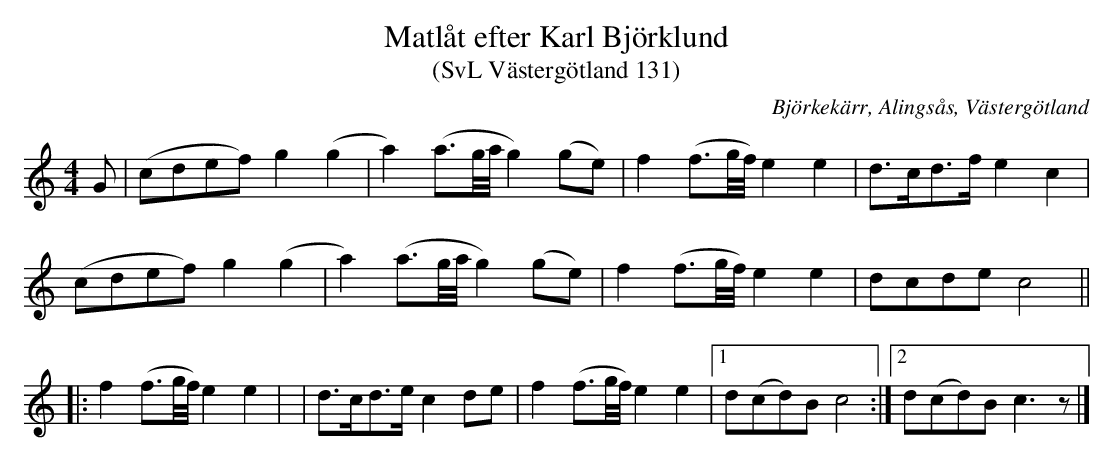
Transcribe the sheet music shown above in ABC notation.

X:1
T:Matlåt efter Karl Björklund
T:(SvL Västergötland 131)
O:Björkekärr, Alingsås, Västergötland
M:4/4
L:1/4
K:C
G/ | (c/d/e/f/) g (g | a) (a/>g//a/// g) (g/e/) | f (f/>g//f///) e e | d/>c/d/>f/ e c |
(c/d/e/f/) g (g | a) (a/>g//a/// g) (g/e/) | f (f/>g//f///) e e | d/c/d/e/ c2 ||
|: f (f/>g//f///) e e | | d/>c/d/>e/ c d/e/ | f (f/>g//f///) e e |[1 d/(c/d/)B/ c2 :|[2 d/(c/d/)B/ c3/2 z/ |]
